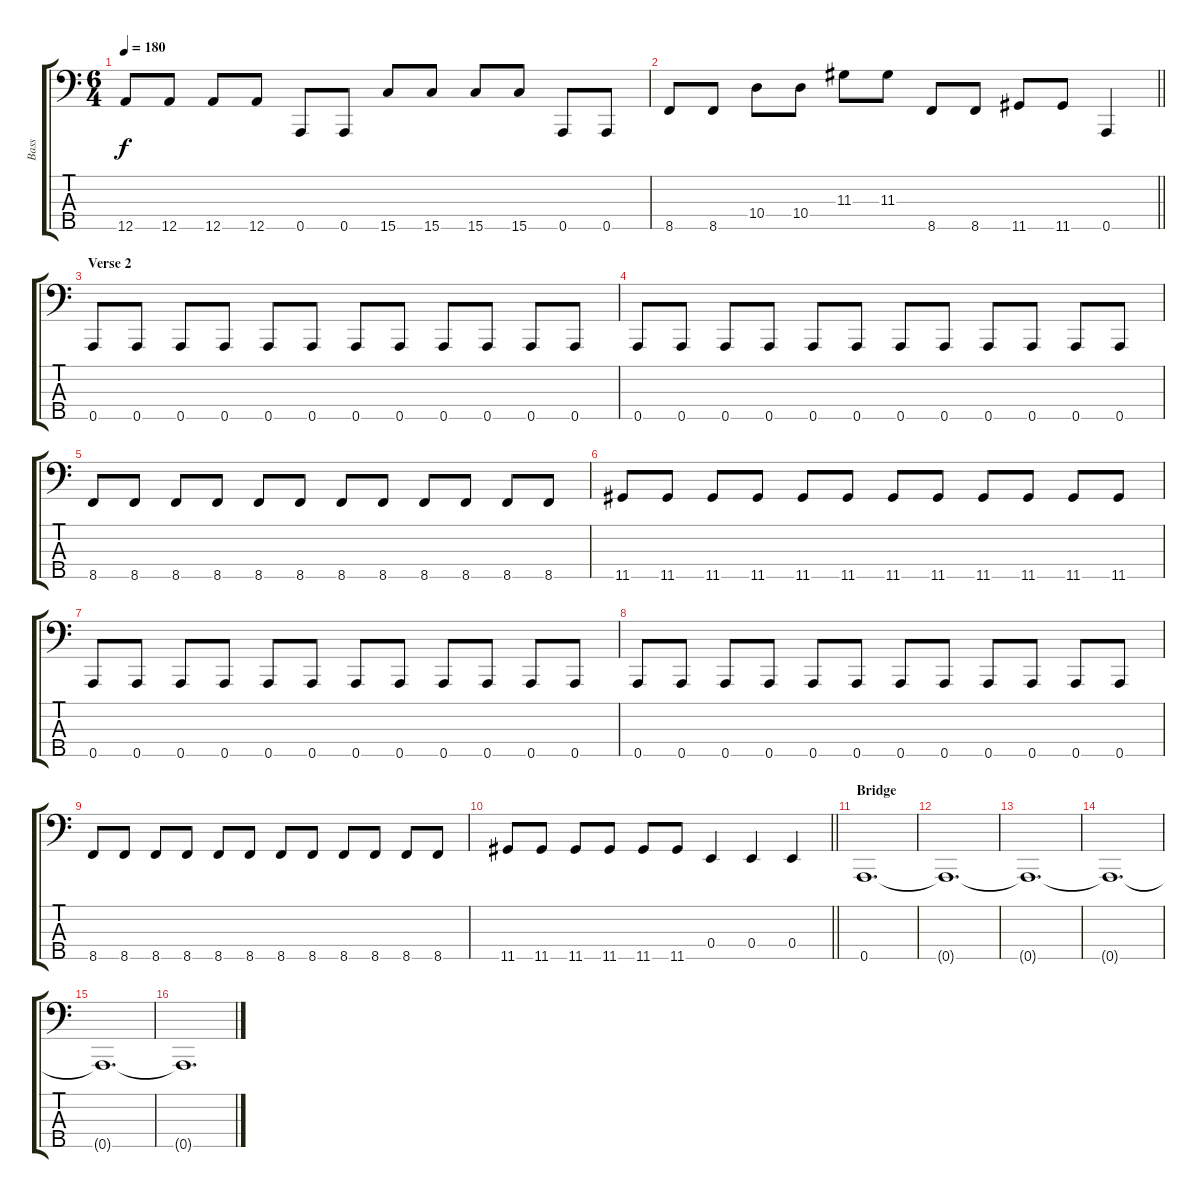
\track ("Bass" "Bass") {instrument electricbasspick}
\staff {score tabs}
\tuning (G2 D2 A1 E1 A0) {hide}
\ts (6 4)
\tempo 180
\clef f4
\ks c
12.5.8{dy f} 12.5.8 12.5.8 12.5.8 0.5.8 0.5.8 15.5.8 15.5.8 15.5.8 15.5.8 0.5.8 0.5.8 |
\barLineRight lightlight
8.5.8 8.5.8 10.4.8 10.4.8 11.3.8 11.3.8 8.5.8 8.5.8 11.5.8 11.5.8 0.5.4 |
\section ("" "Verse 2")
0.5.8 0.5.8 0.5.8 0.5.8 0.5.8 0.5.8 0.5.8 0.5.8 0.5.8 0.5.8 0.5.8 0.5.8 |
0.5.8 0.5.8 0.5.8 0.5.8 0.5.8 0.5.8 0.5.8 0.5.8 0.5.8 0.5.8 0.5.8 0.5.8 |
8.5.8 8.5.8 8.5.8 8.5.8 8.5.8 8.5.8 8.5.8 8.5.8 8.5.8 8.5.8 8.5.8 8.5.8 |
11.5.8 11.5.8 11.5.8 11.5.8 11.5.8 11.5.8 11.5.8 11.5.8 11.5.8 11.5.8 11.5.8 11.5.8 |
0.5.8 0.5.8 0.5.8 0.5.8 0.5.8 0.5.8 0.5.8 0.5.8 0.5.8 0.5.8 0.5.8 0.5.8 |
0.5.8 0.5.8 0.5.8 0.5.8 0.5.8 0.5.8 0.5.8 0.5.8 0.5.8 0.5.8 0.5.8 0.5.8 |
8.5.8 8.5.8 8.5.8 8.5.8 8.5.8 8.5.8 8.5.8 8.5.8 8.5.8 8.5.8 8.5.8 8.5.8 |
\barLineRight lightlight
11.5.8 11.5.8 11.5.8 11.5.8 11.5.8 11.5.8 0.4.4 0.4.4 0.4.4 |
\section ("" "Bridge")
0.5.1{d} |
0.5{t}.1{d volume 10} |
0.5{t}.1{d} |
0.5{t}.1{d volume 0} |
0.5{t}.1{d} |
0.5{t}.1{d}
